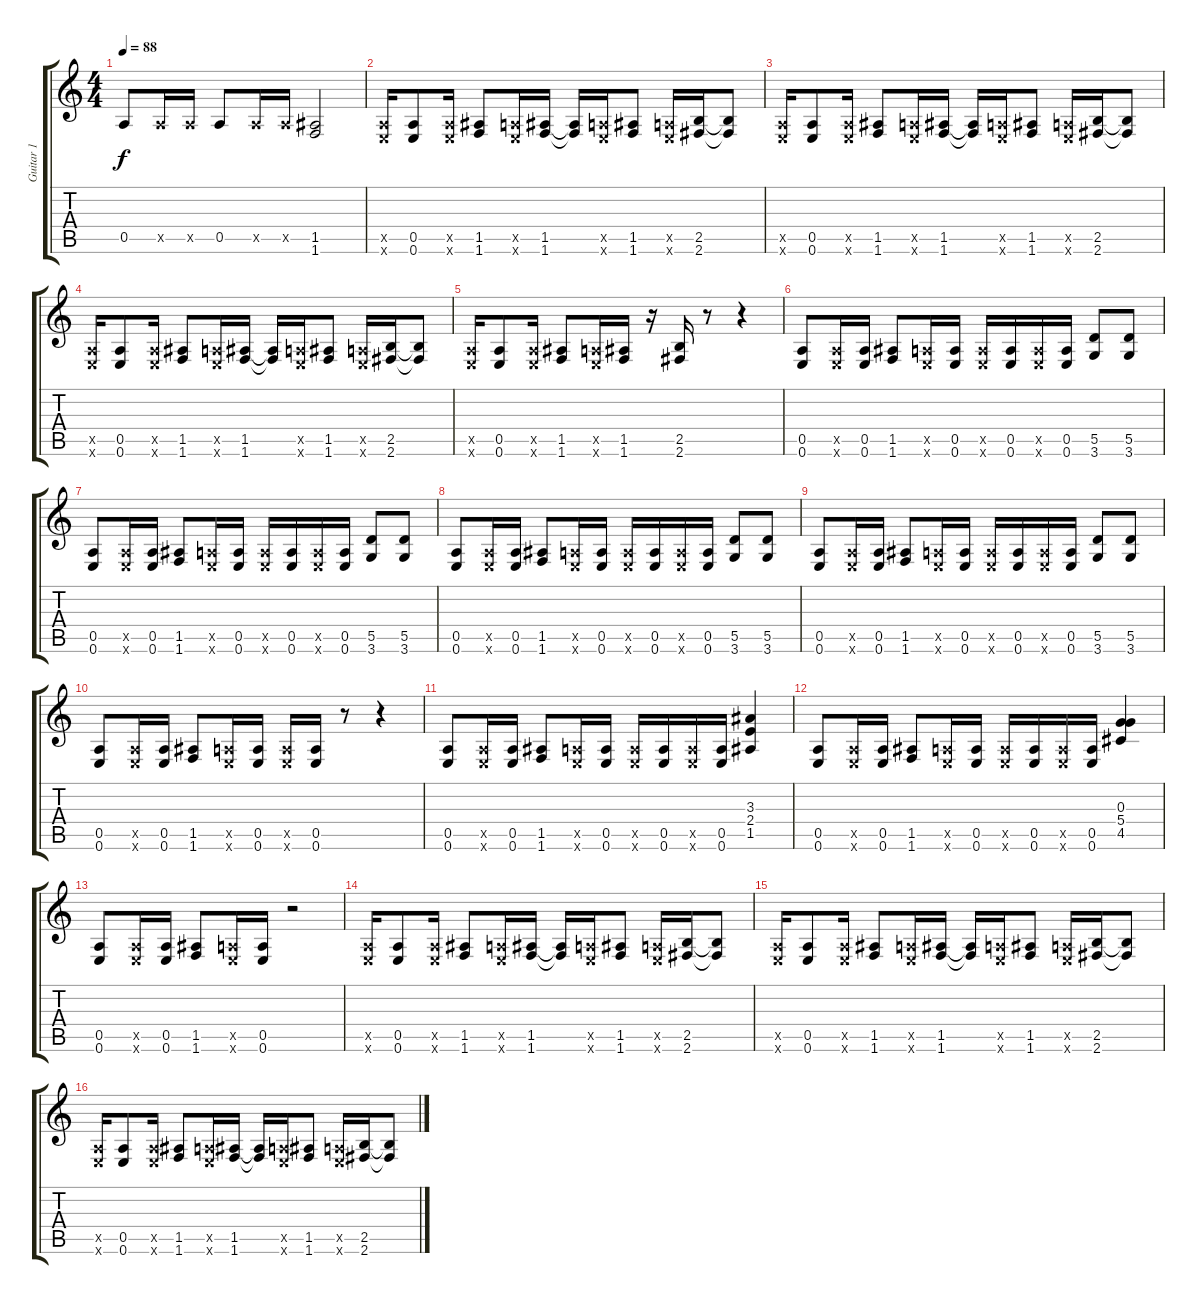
\track ("Guitar 1" "Guitar 1") {instrument distortionguitar}
\staff {score tabs}
\tuning (E4 B3 G3 D3 A2 E2) {hide}
\ts (4 4)
\tempo 88
\clef g2
\ks c
0.5.8{dy f} 0.5{x}.16 0.5{x}.16 0.5.8 0.5{x}.16 0.5{x}.16 (1.5 1.6).2 |
(0.5{x} 0.6{x}).16 (0.5 0.6).8 (0.5{x} 0.6{x}).16 (1.5 1.6).8 (0.5{x} 0.6{x}).16 (1.5 1.6).16 (1.5{t} 1.6{t}).16 (0.5{x} 0.6{x}).16 (1.5 1.6).8 (0.5{x} 0.6{x}).16 (2.5 2.6).16 (2.5{t} 2.6{t}).8 |
(0.5{x} 0.6{x}).16 (0.5 0.6).8 (0.5{x} 0.6{x}).16 (1.5 1.6).8 (0.5{x} 0.6{x}).16 (1.5 1.6).16 (1.5{t} 1.6{t}).16 (0.5{x} 0.6{x}).16 (1.5 1.6).8 (0.5{x} 0.6{x}).16 (2.5 2.6).16 (2.5{t} 2.6{t}).8 |
(0.5{x} 0.6{x}).16 (0.5 0.6).8 (0.5{x} 0.6{x}).16 (1.5 1.6).8 (0.5{x} 0.6{x}).16 (1.5 1.6).16 (1.5{t} 1.6{t}).16 (0.5{x} 0.6{x}).16 (1.5 1.6).8 (0.5{x} 0.6{x}).16 (2.5 2.6).16 (2.5{t} 2.6{t}).8 |
(0.5{x} 0.6{x}).16 (0.5 0.6).8 (0.5{x} 0.6{x}).16 (1.5 1.6).8 (0.5{x} 0.6{x}).16 (1.5 1.6).16 r.16 (2.5 2.6).16 r.8 r.4 |
(0.5 0.6).8 (0.5{x} 0.6{x}).16 (0.5 0.6).16 (1.5 1.6).8 (0.5{x} 0.6{x}).16 (0.5 0.6).16 (0.5{x} 0.6{x}).16 (0.5 0.6).16 (0.5{x} 0.6{x}).16 (0.5 0.6).16 (5.5 3.6).8 (5.5 3.6).8 |
(0.5 0.6).8 (0.5{x} 0.6{x}).16 (0.5 0.6).16 (1.5 1.6).8 (0.5{x} 0.6{x}).16 (0.5 0.6).16 (0.5{x} 0.6{x}).16 (0.5 0.6).16 (0.5{x} 0.6{x}).16 (0.5 0.6).16 (5.5 3.6).8 (5.5 3.6).8 |
(0.5 0.6).8 (0.5{x} 0.6{x}).16 (0.5 0.6).16 (1.5 1.6).8 (0.5{x} 0.6{x}).16 (0.5 0.6).16 (0.5{x} 0.6{x}).16 (0.5 0.6).16 (0.5{x} 0.6{x}).16 (0.5 0.6).16 (5.5 3.6).8 (5.5 3.6).8 |
(0.5 0.6).8 (0.5{x} 0.6{x}).16 (0.5 0.6).16 (1.5 1.6).8 (0.5{x} 0.6{x}).16 (0.5 0.6).16 (0.5{x} 0.6{x}).16 (0.5 0.6).16 (0.5{x} 0.6{x}).16 (0.5 0.6).16 (5.5 3.6).8 (5.5 3.6).8 |
(0.5 0.6).8 (0.5{x} 0.6{x}).16 (0.5 0.6).16 (1.5 1.6).8 (0.5{x} 0.6{x}).16 (0.5 0.6).16 (0.5{x} 0.6{x}).16 (0.5 0.6).16 r.8 r.4 |
(0.5 0.6).8 (0.5{x} 0.6{x}).16 (0.5 0.6).16 (1.5 1.6).8 (0.5{x} 0.6{x}).16 (0.5 0.6).16 (0.5{x} 0.6{x}).16 (0.5 0.6).16 (0.5{x} 0.6{x}).16 (0.5 0.6).16 (3.3 2.4 1.5).4 |
(0.5 0.6).8 (0.5{x} 0.6{x}).16 (0.5 0.6).16 (1.5 1.6).8 (0.5{x} 0.6{x}).16 (0.5 0.6).16 (0.5{x} 0.6{x}).16 (0.5 0.6).16 (0.5{x} 0.6{x}).16 (0.5 0.6).16 (0.3 5.4 4.5).4 |
(0.5 0.6).8 (0.5{x} 0.6{x}).16 (0.5 0.6).16 (1.5 1.6).8 (0.5{x} 0.6{x}).16 (0.5 0.6).16 r.2 |
(0.5{x} 0.6{x}).16 (0.5 0.6).8 (0.5{x} 0.6{x}).16 (1.5 1.6).8 (0.5{x} 0.6{x}).16 (1.5 1.6).16 (1.5{t} 1.6{t}).16 (0.5{x} 0.6{x}).16 (1.5 1.6).8 (0.5{x} 0.6{x}).16 (2.5 2.6).16 (2.5{t} 2.6{t}).8 |
(0.5{x} 0.6{x}).16 (0.5 0.6).8 (0.5{x} 0.6{x}).16 (1.5 1.6).8 (0.5{x} 0.6{x}).16 (1.5 1.6).16 (1.5{t} 1.6{t}).16 (0.5{x} 0.6{x}).16 (1.5 1.6).8 (0.5{x} 0.6{x}).16 (2.5 2.6).16 (2.5{t} 2.6{t}).8 |
(0.5{x} 0.6{x}).16 (0.5 0.6).8 (0.5{x} 0.6{x}).16 (1.5 1.6).8 (0.5{x} 0.6{x}).16 (1.5 1.6).16 (1.5{t} 1.6{t}).16 (0.5{x} 0.6{x}).16 (1.5 1.6).8 (0.5{x} 0.6{x}).16 (2.5 2.6).16 (2.5{t} 2.6{t}).8
